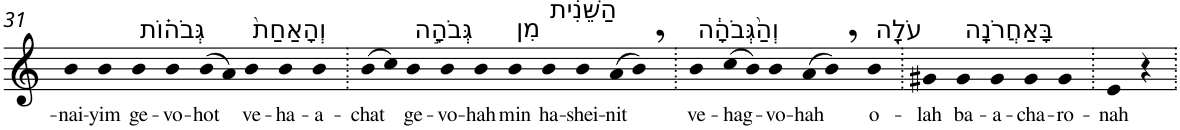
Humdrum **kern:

**kern	**text
*part1	*part1
*staff1	*staff1
*I"Piano	*
*I'Pno	*
!!LO:PB:g=z
*clefG2	*
*k[]	*
=31	=31
!	!LO:LY:b
4b	-nai-
!	!LO:LY:b
4b	-yim
!LO:TX:a:t=גְּבֹה֗וֹת	!
!	!LO:LY:b
4b	ge-
!	!LO:LY:b
4b	-vo-
!	!LO:LY:b
(>8b	-hot
8a)	.
!LO:TX:a:t=וְהָאַחַת֙	!
!	!LO:LY:b
4b	ve-
!	!LO:LY:b
4b	-ha-
!	!LO:LY:b
4b	-a-
=32.	=32.
!	!LO:LY:b
(>8b	-chat
8cc)	.
!LO:TX:a:t=גְּבֹהָ֣ה	!
!	!LO:LY:b
4b	ge-
!	!LO:LY:b
4b	-vo-
!	!LO:LY:b
4b	-hah
!LO:TX:a:t=מִן	!
!	!LO:LY:b
4b	min
!LO:TX:a:t=הַשֵּׁנִ֔ית	!
!	!LO:LY:b
4b	ha-
!	!LO:LY:b
4b	-shei-
!	!LO:LY:b
(>8a	-nit
8b,)	.
=33.	=33.
!LO:TX:a:t=וְהַ֨גְּבֹהָ֔ה	!
!	!LO:LY:b
4b	ve-
!	!LO:LY:b
(>8cc	-hag-
8b)	.
!	!LO:LY:b
4b	-vo-
!	!LO:LY:b
(>8a	-hah
8b,)	.
!LO:TX:a:t=עֹלָ֖ה	!
!	!LO:LY:b
4b	o-
=34.	=34.
!	!LO:LY:b
4g#X	-lah
!LO:TX:a:t=בָּאַחֲרֹנָֽה	!
!	!LO:LY:b
4g#	ba-
!	!LO:LY:b
4g#	-a-
!	!LO:LY:b
4g#	-cha-
!	!LO:LY:b
4g#	-ro-
=35.	=35.
!	!LO:LY:b
4e	-nah
4r	.
=.	=.
*-	*-
